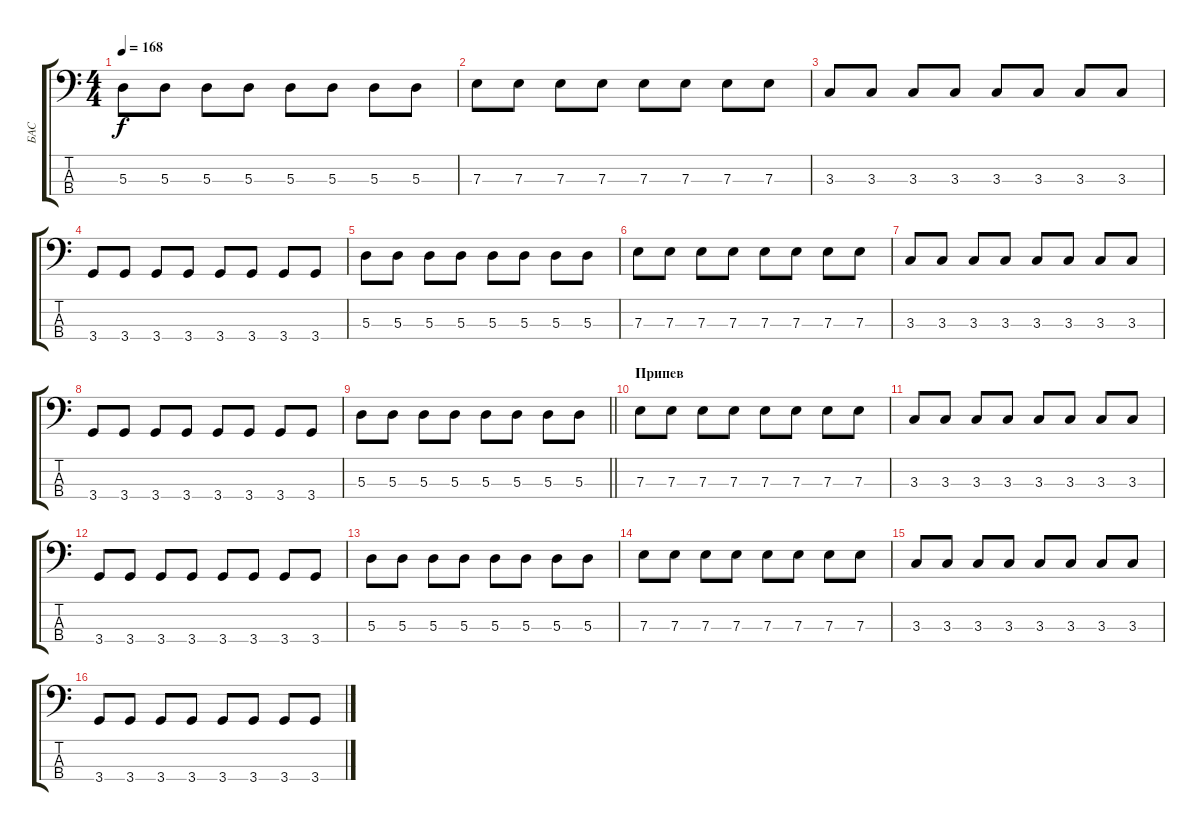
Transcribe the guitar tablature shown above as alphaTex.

\track ("БАС" "БАС") {instrument slapbass2}
\staff {score tabs}
\tuning (G2 D2 A1 E1) {hide}
\ts (4 4)
\tempo 168
\clef f4
\ks c
5.3.8{dy f} 5.3.8 5.3.8 5.3.8 5.3.8 5.3.8 5.3.8 5.3.8 |
7.3.8 7.3.8 7.3.8 7.3.8 7.3.8 7.3.8 7.3.8 7.3.8 |
3.3.8 3.3.8 3.3.8 3.3.8 3.3.8 3.3.8 3.3.8 3.3.8 |
3.4.8 3.4.8 3.4.8 3.4.8 3.4.8 3.4.8 3.4.8 3.4.8 |
5.3.8 5.3.8 5.3.8 5.3.8 5.3.8 5.3.8 5.3.8 5.3.8 |
7.3.8 7.3.8 7.3.8 7.3.8 7.3.8 7.3.8 7.3.8 7.3.8 |
3.3.8 3.3.8 3.3.8 3.3.8 3.3.8 3.3.8 3.3.8 3.3.8 |
3.4.8 3.4.8 3.4.8 3.4.8 3.4.8 3.4.8 3.4.8 3.4.8 |
\barLineRight lightlight
5.3.8 5.3.8 5.3.8 5.3.8 5.3.8 5.3.8 5.3.8 5.3.8 |
\section ("" "Припев")
7.3.8 7.3.8 7.3.8 7.3.8 7.3.8 7.3.8 7.3.8 7.3.8 |
3.3.8 3.3.8 3.3.8 3.3.8 3.3.8 3.3.8 3.3.8 3.3.8 |
3.4.8 3.4.8 3.4.8 3.4.8 3.4.8 3.4.8 3.4.8 3.4.8 |
5.3.8 5.3.8 5.3.8 5.3.8 5.3.8 5.3.8 5.3.8 5.3.8 |
7.3.8 7.3.8 7.3.8 7.3.8 7.3.8 7.3.8 7.3.8 7.3.8 |
3.3.8 3.3.8 3.3.8 3.3.8 3.3.8 3.3.8 3.3.8 3.3.8 |
3.4.8 3.4.8 3.4.8 3.4.8 3.4.8 3.4.8 3.4.8 3.4.8
